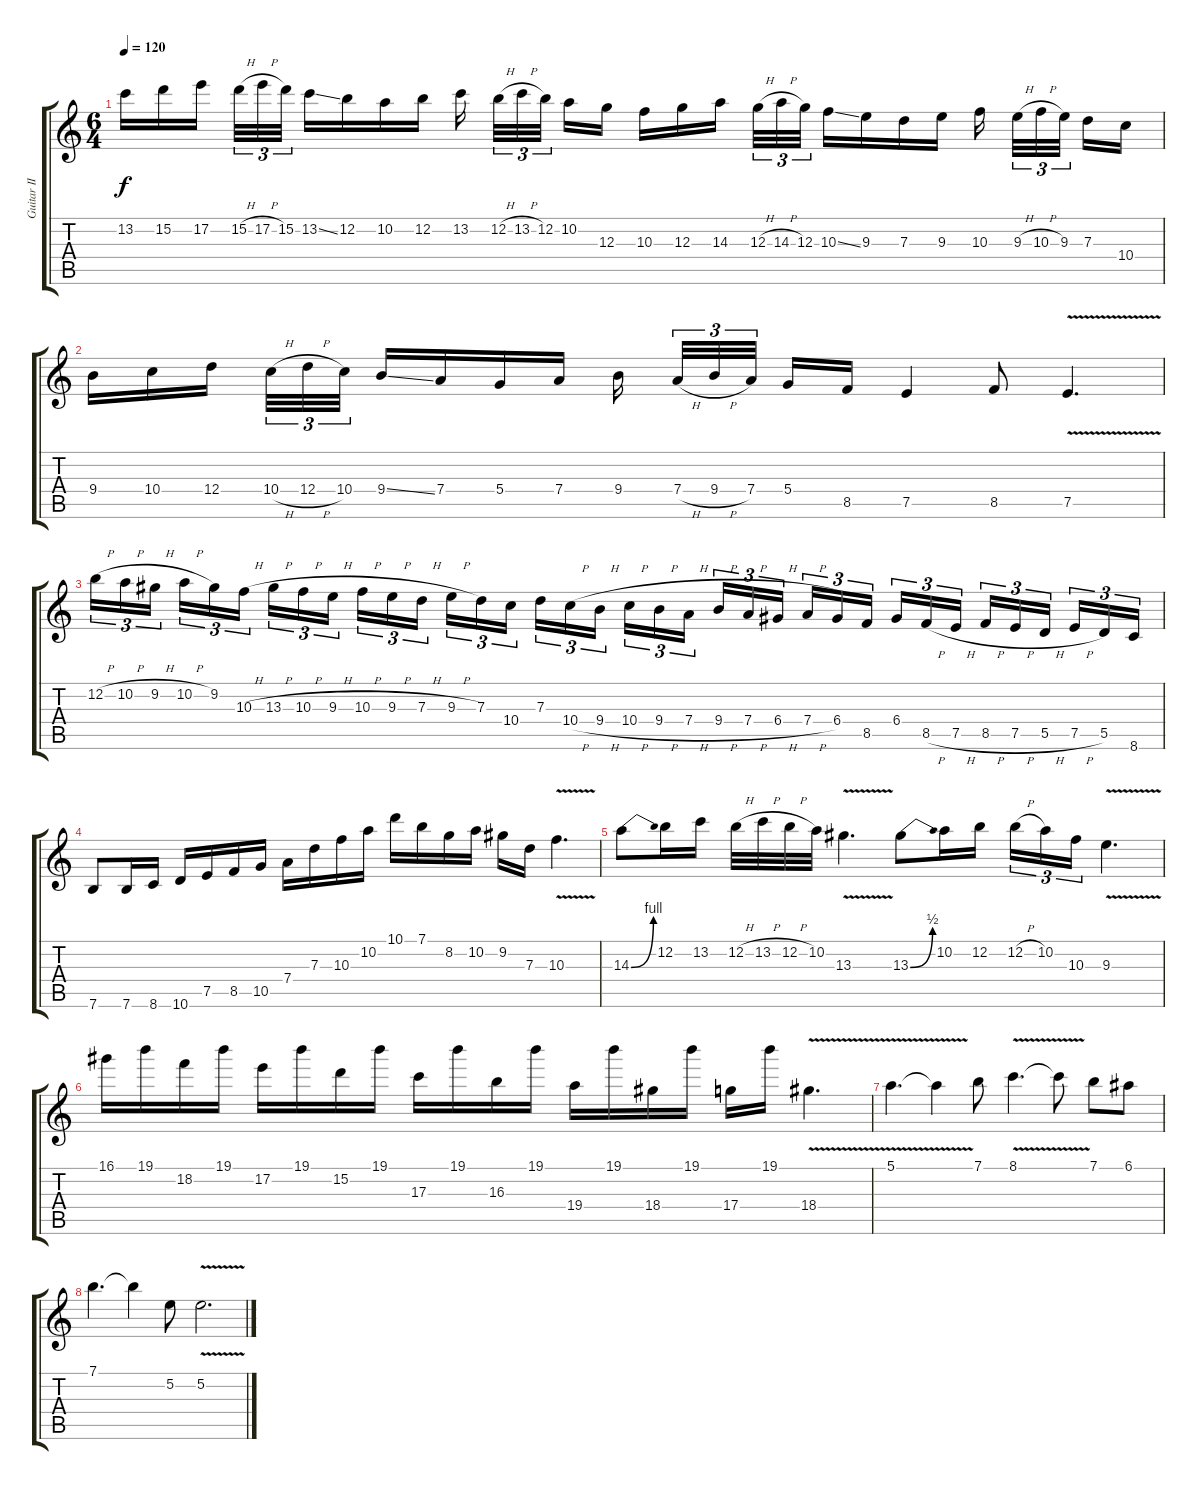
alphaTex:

\track ("Guitar II" "Guitar II") {instrument distortionguitar}
\staff {score tabs}
\tuning (E4 B3 G3 D3 A2 E2) {hide}
\ts (6 4)
\tempo 120
\clef g2
\ks c
13.2.16{dy f} 15.2.16 17.2.16 15.2{h}.32{tu (3 2)} 17.2{h}.32{tu (3 2)} 15.2.32{tu (3 2)} 13.2{ss}.16 12.2.16 10.2.16 12.2.16 13.2.16 12.2{h}.32{tu (3 2)} 13.2{h}.32{tu (3 2)} 12.2.32{tu (3 2)} 10.2.16 12.3.16 10.3.16 12.3.16 14.3.16 12.3{h}.32{tu (3 2)} 14.3{h}.32{tu (3 2)} 12.3.32{tu (3 2)} 10.3{ss}.16 9.3.16 7.3.16 9.3.16 10.3.16 9.3{h}.32{tu (3 2)} 10.3{h}.32{tu (3 2)} 9.3.32{tu (3 2)} 7.3.16 10.4.16 |
9.4.16 10.4.16 12.4.16 10.4{h}.32{tu (3 2)} 12.4{h}.32{tu (3 2)} 10.4.32{tu (3 2)} 9.4{ss}.16 7.4.16 5.4.16 7.4.16 9.4.16 7.4{h}.32{tu (3 2)} 9.4{h}.32{tu (3 2)} 7.4.32{tu (3 2)} 5.4.16 8.5.16 7.5.4 8.5.8 7.5{v}.4{d} |
12.2{h}.16{tu (3 2)} 10.2{h}.16{tu (3 2)} 9.2{h}.16{tu (3 2)} 10.2{h}.16{tu (3 2)} 9.2.16{tu (3 2)} 10.3{h}.16{tu (3 2)} 13.3{h}.16{tu (3 2)} 10.3{h}.16{tu (3 2)} 9.3{h}.16{tu (3 2)} 10.3{h}.16{tu (3 2)} 9.3{h}.16{tu (3 2)} 7.3{h}.16{tu (3 2)} 9.3{h}.16{tu (3 2)} 7.3.16{tu (3 2)} 10.4.16{tu (3 2)} 7.3.16{tu (3 2)} 10.4{h}.16{tu (3 2)} 9.4{h}.16{tu (3 2)} 10.4{h}.16{tu (3 2)} 9.4{h}.16{tu (3 2)} 7.4{h}.16{tu (3 2)} 9.4{h}.16{tu (3 2)} 7.4{h}.16{tu (3 2)} 6.4{h}.16{tu (3 2)} 7.4{h}.16{tu (3 2)} 6.4.16{tu (3 2)} 8.5.16{tu (3 2)} 6.4.16{tu (3 2)} 8.5{h}.16{tu (3 2)} 7.5{h}.16{tu (3 2)} 8.5{h}.16{tu (3 2)} 7.5{h}.16{tu (3 2)} 5.5{h}.16{tu (3 2)} 7.5{h}.16{tu (3 2)} 5.5.16{tu (3 2)} 8.6.16{tu (3 2)} |
7.6.8 7.6.16 8.6.16 10.6.16 7.5.16 8.5.16 10.5.16 7.4.16 7.3.16 10.3.16 10.2.16 10.1.16 7.1.16 8.2.16 10.2.16 9.2.16 7.3.16 10.3{v}.4{d} |
14.3{be (bend 0 0 60 4)}.8 12.2.16 13.2.16 12.2{h}.32 13.2{h}.32 12.2{h}.32 10.2.32 13.3{v}.4{d} 13.3{be (bend 0 0 60 2)}.8 10.2.16 12.2.16 12.2{h}.16{tu (3 2)} 10.2.16{tu (3 2)} 10.3.16{tu (3 2)} 9.3{v}.4{d} |
16.1.16 19.1.16 18.2.16 19.1.16 17.2.16 19.1.16 15.2.16 19.1.16 17.3.16 19.1.16 16.3.16 19.1.16 19.4.16 19.1.16 18.4.16 19.1.16 17.4.16 19.1.16 18.4{v}.4{d} |
5.1{v}.4{d} 5.1{t}.4 7.1.8 8.1{v}.4{d} 8.1{t}.8 7.1.8 6.1.8 |
7.1.4{d} 7.1{t}.4 5.2.8 5.2{v}.2{d}
